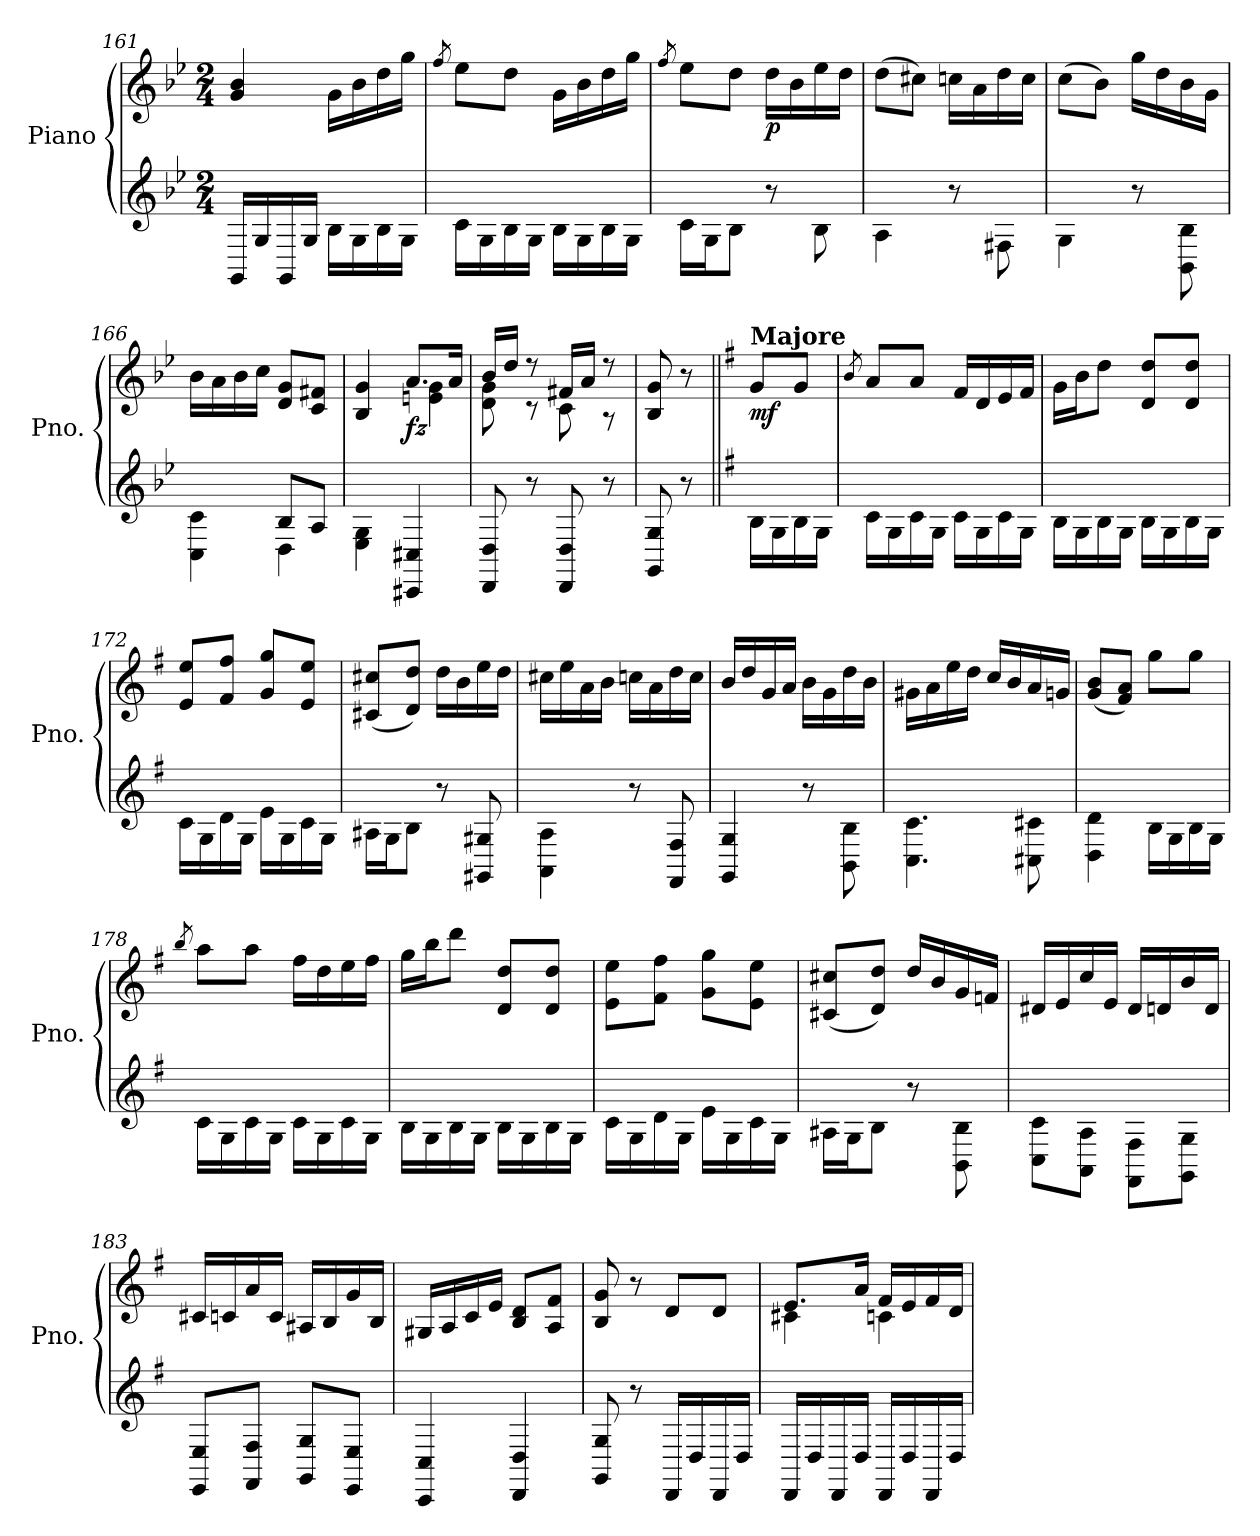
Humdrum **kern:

**kern	**kern	**dynam
*part1	*part1	*part1
*staff2	*staff1	*staff1/2
*I"Piano	*	*
*I'Pno.	*	*
*clefG2	*clefG2	*
*k[b-e-]	*k[b-e-]	*
*B-:	*B-:	*
*M2/4	*M2/4	*
=161	=161	=161
16GG/LL	4g/ 4b-/	.
16G/	.	.
16GG/	.	.
16G/JJ	.	.
16B-\LL	16g\LL	.
16G\	16b-\	.
16B-\	16dd\	.
16G\JJ	16gg\JJ	.
!!LO:LB:g=z
=162	=162	=162
.	8qff/	.
16c\LL	8ee-\L	.
16G\	.	.
16B-\	8dd\J	.
16G\JJ	.	.
16B-\LL	16g\LL	.
16G\	16b-\	.
16B-\	16dd\	.
16G\JJ	16gg\JJ	.
=163	=163	=163
.	8qff/	.
16c\LL	8ee-\L	.
16G\J	.	.
8B-\J	8dd\J	.
!	!	!LO:DY:b
8r	16dd\LL	p
.	16b-\	.
8B-\	16ee-\	.
.	16dd\JJ	.
!!LO:LB:g=z
=164	=164	=164
4A\	(8dd\L	.
.	8cc#X\J)	.
8r	16ccn\LL	.
.	16a\	.
8F#X\	16dd\	.
.	16cc\JJ	.
=165	=165	=165
4G\	(8cc\L	.
.	8b-\J)	.
8r	16gg\LL	.
.	16dd\	.
8BB-\ 8B-\	16b-\	.
.	16g\JJ	.
=166	=166	=166
*^	*	*
4C\ 4c\	4ryy	16b-\LL	.
.	.	16a\	.
.	.	16b-\	.
.	.	16cc\JJ	.
8B-/L	4D\	8d/ 8g/L	.
8A/J	.	8c/ 8f#X/J	.
*v	*v	*	*
=167	=167	=167
*	*^	*
4E-\ 4G\	4B-/ 4g/	4ryy	.
!	!	!	!LO:DY:b
4CC#X/ 4C#X/	8.a/L	4en\ 4g\	fz
.	16a/Jk	.	.
=168	=168	=168	=168
8DD/ 8D/	16b-/LL	8d\ 8g\	.
.	16dd/JJ	.	.
8r	8r	8r	.
8DD/ 8D/	16f#X/LL	8c\	.
.	16a/JJ	.	.
8r	8r	8r	.
*	*v	*v	*
=169	=169	=169
8GG/ 8G/	8B-/ 8g/	.
8r	8r	.
=169X2||	=169X2||	=169X2||
*k[f#]	*k[f#]	*
*G:	*G:	*
!	!LO:TX:a:B:t=Majore	!
!	!	!LO:DY:b
16B\LL	8g/L	mf
16G\	.	.
16B\	8g/J	.
16G\JJ	.	.
!!LO:LB:g=z
=170	=170	=170
.	8qb/	.
16c\LL	8a/L	.
16G\	.	.
16c\	8a/J	.
16G\JJ	.	.
16c\LL	16f#/LL	.
16G\	16d/	.
16c\	16e/	.
16G\JJ	16f#/JJ	.
!!LO:LB:g=z
=171	=171	=171
16B\LL	16g\LL	.
16G\	16b\J	.
16B\	8dd\J	.
16G\JJ	.	.
16B\LL	8d/ 8dd/L	.
16G\	.	.
16B\	8d/ 8dd/J	.
16G\JJ	.	.
=172	=172	=172
16c\LL	8e/ 8ee/L	.
16G\	.	.
16d\	8f#/ 8ff#/J	.
16G\JJ	.	.
16e\LL	8g/ 8gg/L	.
16G\	.	.
16c\	8e/ 8ee/J	.
16G\JJ	.	.
=173	=173	=173
16A#X\LL	(8c#X/ 8cc#X/L	.
16G\J	.	.
8B\J	8d/ 8dd/J)	.
8r	16dd\LL	.
.	16b\	.
8GG#X/ 8G#X/	16ee\	.
.	16dd\JJ	.
=174	=174	=174
4AA\ 4A\	16cc#X\LL	.
.	16ee\	.
.	16a\	.
.	16b\JJ	.
8r	16ccn\LL	.
.	16a\	.
8FF#/ 8F#/	16dd\	.
.	16cc\JJ	.
=175	=175	=175
4GG/ 4G/	16b/LL	.
.	16dd/	.
.	16g/	.
.	16a/JJ	.
8r	16b\LL	.
.	16g\	.
8BB\ 8B\	16dd\	.
.	16b\JJ	.
!!LO:LB:g=z
=176	=176	=176
4.C\ 4.c\	16g#X\LL	.
.	16a\	.
.	16ee\	.
.	16dd\JJ	.
.	16cc/LL	.
.	16b/	.
8C#X\ 8c#X\	16a/	.
.	16gn/JJ	.
!!LO:PB:g=z
=177	=177	=177
4D\ 4d\	(8g/ 8b/L	.
.	8f#/ 8a/J)	.
16B\LL	8gg\L	.
16G\	.	.
16B\	8gg\J	.
16G\JJ	.	.
=178	=178	=178
.	8qbb/	.
16c\LL	8aa\L	.
16G\	.	.
16c\	8aa\J	.
16G\JJ	.	.
16c\LL	16ff#\LL	.
16G\	16dd\	.
16c\	16ee\	.
16G\JJ	16ff#\JJ	.
=179	=179	=179
16B\LL	16gg\LL	.
16G\	16bb\J	.
16B\	8ddd\J	.
16G\JJ	.	.
16B\LL	8d/ 8dd/L	.
16G\	.	.
16B\	8d/ 8dd/J	.
16G\JJ	.	.
=180	=180	=180
16c\LL	8e\ 8ee\L	.
16G\	.	.
16d\	8f#\ 8ff#\J	.
16G\JJ	.	.
16e\LL	8g\ 8gg\L	.
16G\	.	.
16c\	8e\ 8ee\J	.
16G\JJ	.	.
!!LO:LB:g=z
=181	=181	=181
16A#X\LL	(8c#X/ 8cc#X/L	.
16G\J	.	.
8B\J	8d/ 8dd/J)	.
8r	16dd/LL	.
.	16b/	.
8BB\ 8B\	16g/	.
.	16fn/JJ	.
=182	=182	=182
8C\ 8c\L	16d#X/LL	.
.	16e/	.
8AA\ 8A\J	16cc/	.
.	16e/JJ	.
8FF#\ 8F#\L	16d#/LL	.
.	16dn/	.
8GG\ 8G\J	16b/	.
.	16d/JJ	.
!!LO:LB:g=z
=183	=183	=183
8EE/ 8E/L	16c#X/LL	.
.	16cn/	.
8FF#/ 8F#/J	16a/	.
.	16c/JJ	.
8GG/ 8G/L	16A#X/LL	.
.	16B/	.
8EE/ 8E/J	16g/	.
.	16B/JJ	.
=184	=184	=184
4CC/ 4C/	16G#X/LL	.
.	16A/	.
.	16c/	.
.	16e/JJ	.
4DD/ 4D/	8B/ 8d/L	.
.	8A/ 8f#/J	.
=185	=185	=185
8GG/ 8G/	8B/ 8g/	.
8r	8r	.
16DD/LL	8d/L	.
16D/	.	.
16DD/	8d/J	.
16D/JJ	.	.
=186	=186	=186
*	*^	*
16DD/LL	8.e/L	4c#X\	.
16D/	.	.	.
16DD/	.	.	.
16D/JJ	16a/Jk	.	.
16DD/LL	16f#/LL	4cn\	.
16D/	16e/	.	.
16DD/	16f#/	.	.
16D/JJ	16d/JJ	.	.
*	*v	*v	*
=	=	=
*-	*-	*-
